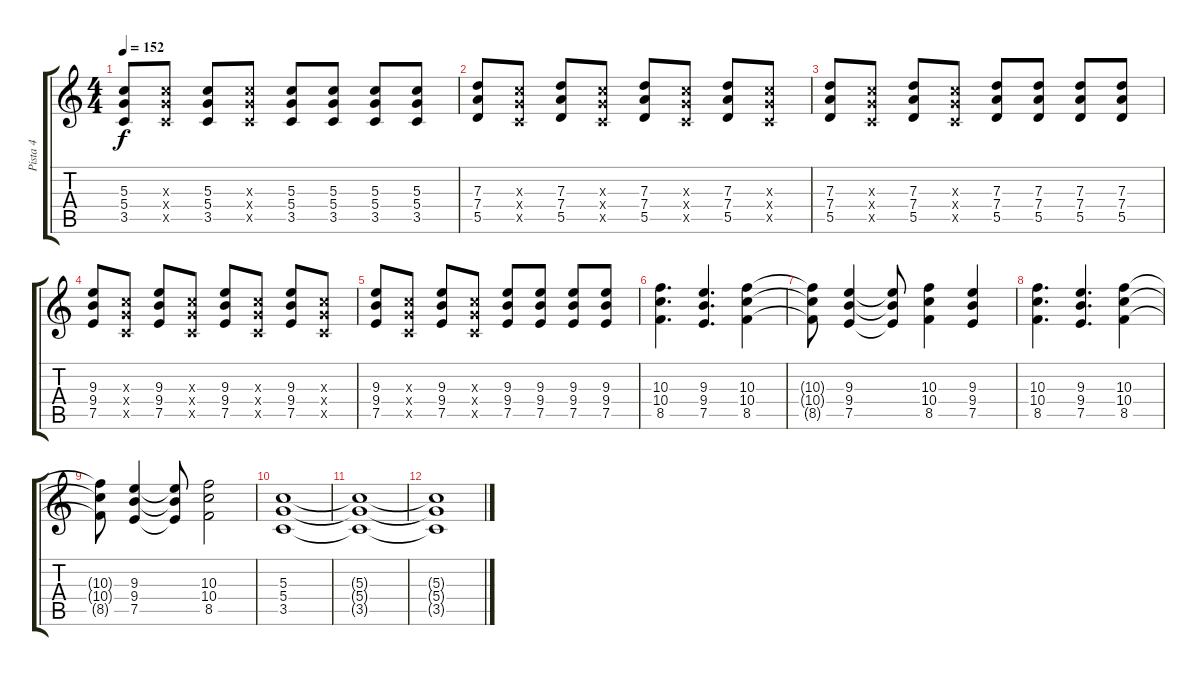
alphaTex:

\track ("Pista 4" "Pista 4") {instrument distortionguitar}
\staff {score tabs}
\tuning (E4 B3 G3 D3 A2 E2) {hide}
\ts (4 4)
\tempo 152
\clef g2
\ks c
(5.3 5.4 3.5).8{dy f} (5.3{x} 5.4{x} 3.5{x}).8 (5.3 5.4 3.5).8 (5.3{x} 5.4{x} 3.5{x}).8 (5.3 5.4 3.5).8 (5.3 5.4 3.5).8 (5.3 5.4 3.5).8 (5.3 5.4 3.5).8 |
(7.3 7.4 5.5).8 (5.3{x} 5.4{x} 3.5{x}).8 (7.3 7.4 5.5).8 (5.3{x} 5.4{x} 3.5{x}).8 (7.3 7.4 5.5).8 (5.3{x} 5.4{x} 3.5{x}).8 (7.3 7.4 5.5).8 (5.3{x} 5.4{x} 3.5{x}).8 |
(7.3 7.4 5.5).8 (5.3{x} 5.4{x} 3.5{x}).8 (7.3 7.4 5.5).8 (5.3{x} 5.4{x} 3.5{x}).8 (7.3 7.4 5.5).8 (7.3 7.4 5.5).8 (7.3 7.4 5.5).8 (7.3 7.4 5.5).8 |
(9.3 9.4 7.5).8 (5.3{x} 5.4{x} 3.5{x}).8 (9.3 9.4 7.5).8 (5.3{x} 5.4{x} 3.5{x}).8 (9.3 9.4 7.5).8 (5.3{x} 5.4{x} 3.5{x}).8 (9.3 9.4 7.5).8 (5.3{x} 5.4{x} 3.5{x}).8 |
(9.3 9.4 7.5).8 (5.3{x} 5.4{x} 3.5{x}).8 (9.3 9.4 7.5).8 (5.3{x} 5.4{x} 3.5{x}).8 (9.3 9.4 7.5).8 (9.3 9.4 7.5).8 (9.3 9.4 7.5).8 (9.3 9.4 7.5).8 |
(10.3 10.4 8.5).4{d} (9.3 9.4 7.5).4{d} (10.3 10.4 8.5).4 |
(10.3{t} 10.4{t} 8.5{t}).8 (9.3 9.4 7.5).4 (9.3{t} 9.4{t} 7.5{t}).8 (10.3 10.4 8.5).4 (9.3 9.4 7.5).4 |
(10.3 10.4 8.5).4{d} (9.3 9.4 7.5).4{d} (10.3 10.4 8.5).4 |
(10.3{t} 10.4{t} 8.5{t}).8 (9.3 9.4 7.5).4 (9.3{t} 9.4{t} 7.5{t}).8 (10.3 10.4 8.5).2 |
(5.3 5.4 3.5).1 |
(5.3{t} 5.4{t} 3.5{t}).1 |
(5.3{t} 5.4{t} 3.5{t}).1
